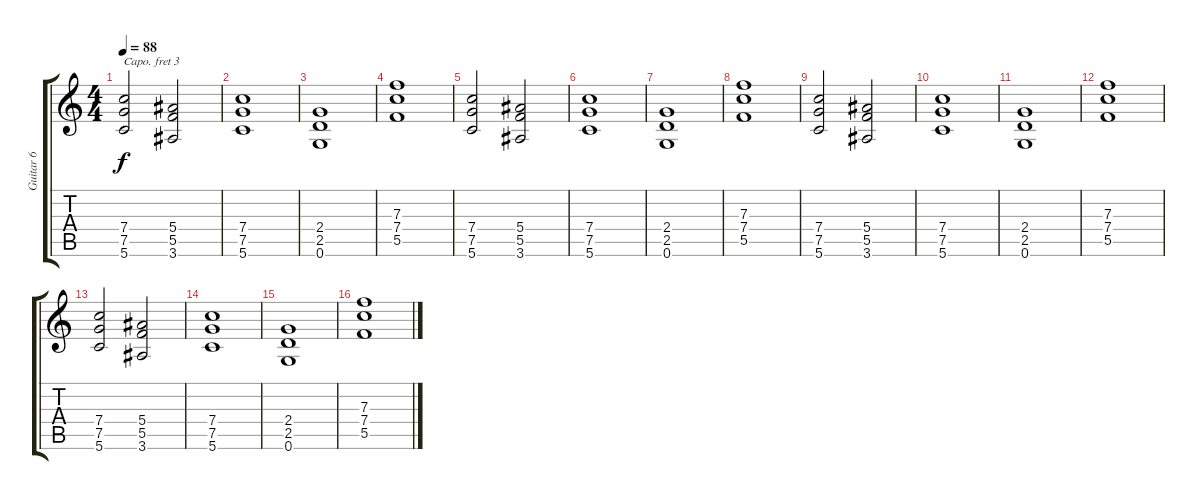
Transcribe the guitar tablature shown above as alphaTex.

\track ("Guitar 6" "Guitar 6") {instrument distortionguitar}
\staff {score tabs}
\capo 3
\tuning (E4 B3 G3 D3 A2 E2) {hide}
\ts (4 4)
\tempo 88
\clef g2
\ks c
(7.4 7.5 5.6).2{dy f} (5.4 5.5 3.6).2 |
(7.4 7.5 5.6).1 |
(2.4 2.5 0.6).1 |
(7.3 7.4 5.5).1 |
(7.4 7.5 5.6).2 (5.4 5.5 3.6).2 |
(7.4 7.5 5.6).1 |
(2.4 2.5 0.6).1 |
(7.3 7.4 5.5).1 |
(7.4 7.5 5.6).2 (5.4 5.5 3.6).2 |
(7.4 7.5 5.6).1 |
(2.4 2.5 0.6).1 |
(7.3 7.4 5.5).1 |
(7.4 7.5 5.6).2 (5.4 5.5 3.6).2 |
(7.4 7.5 5.6).1 |
(2.4 2.5 0.6).1 |
(7.3 7.4 5.5).1
